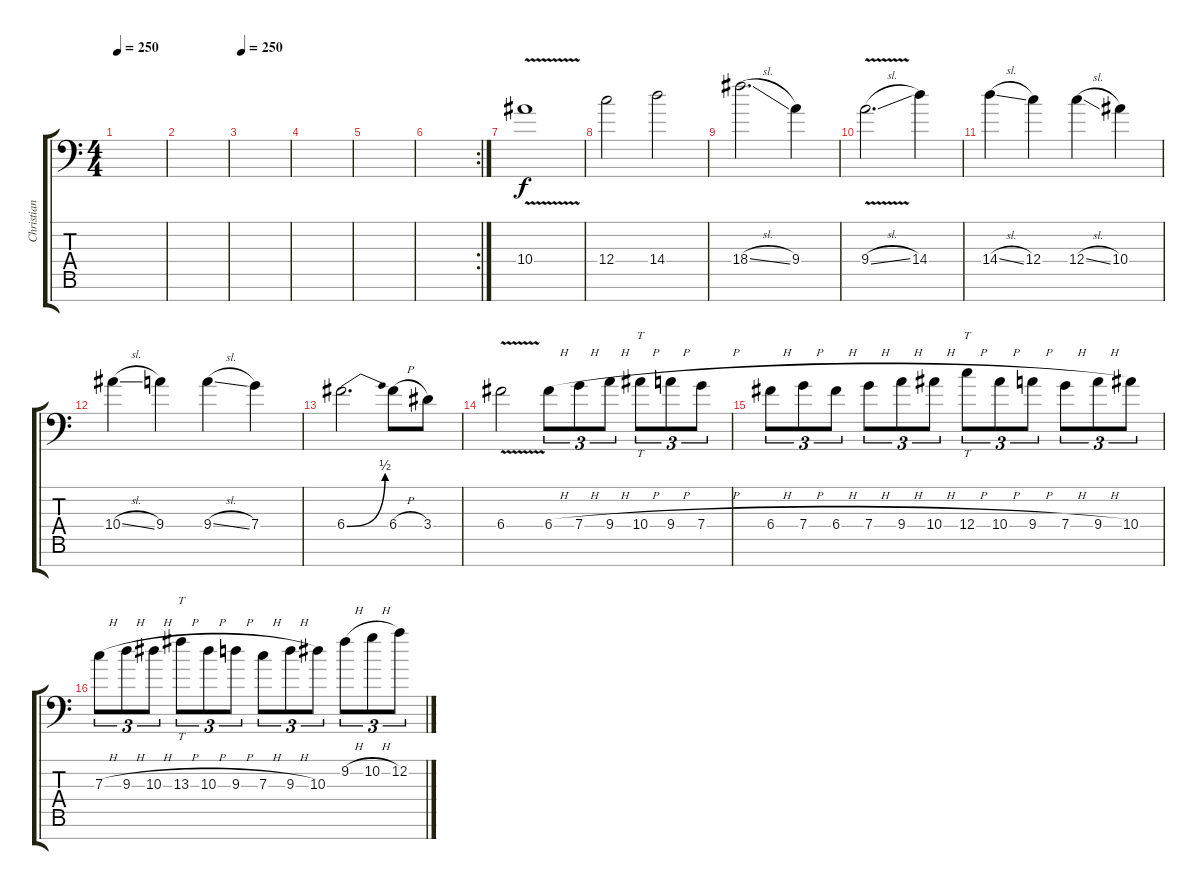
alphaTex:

\track ("Christian Muenzner 2" "Christian ") {instrument distortionguitar}
\staff {score tabs}
\tuning (D4 A3 F3 C3 G2 D2 C-1) {hide}
\ts (4 4)
\tempo 250
\clef f4
\ks c
|
|
\tempo 250
|
|
|
\rc 2
|
10.4{v}.1 |
12.4.2 14.4.2 |
18.4{sl}.2{d} 9.4.4 |
9.4{v sl}.2{d} 14.4.4 |
14.4{sl}.4 12.4.4 12.4{sl}.4 10.4.4 |
10.4{sl}.4 9.4.4 9.4{sl}.4 7.4.4 |
6.4{be (bend 0 0 60 2)}.2{d} 6.4{h}.8 3.4.8 |
6.4{v}.2 6.4{h}.8{tu (3 2)} 7.4{h}.8{tu (3 2)} 9.4{h}.8{tu (3 2)} 10.4{h}.8{tt tu (3 2)} 9.4{h}.8{tu (3 2)} 7.4{h}.8{tu (3 2)} |
6.4{h}.8{tu (3 2)} 7.4{h}.8{tu (3 2)} 6.4{h}.8{tu (3 2)} 7.4{h}.8{tu (3 2)} 9.4{h}.8{tu (3 2)} 10.4{h}.8{tu (3 2)} 12.4{h}.8{tt tu (3 2)} 10.4{h}.8{tu (3 2)} 9.4{h}.8{tu (3 2)} 7.4{h}.8{tu (3 2)} 9.4{h}.8{tu (3 2)} 10.4.8{tu (3 2)} |
7.3{h}.8{tu (3 2)} 9.3{h}.8{tu (3 2)} 10.3{h}.8{tu (3 2)} 13.3{h}.8{tt tu (3 2)} 10.3{h}.8{tu (3 2)} 9.3{h}.8{tu (3 2)} 7.3{h}.8{tu (3 2)} 9.3{h}.8{tu (3 2)} 10.3.8{tu (3 2)} 9.2{h}.8{tu (3 2)} 10.2{h}.8{tu (3 2)} 12.2{h}.8{tu (3 2)}
